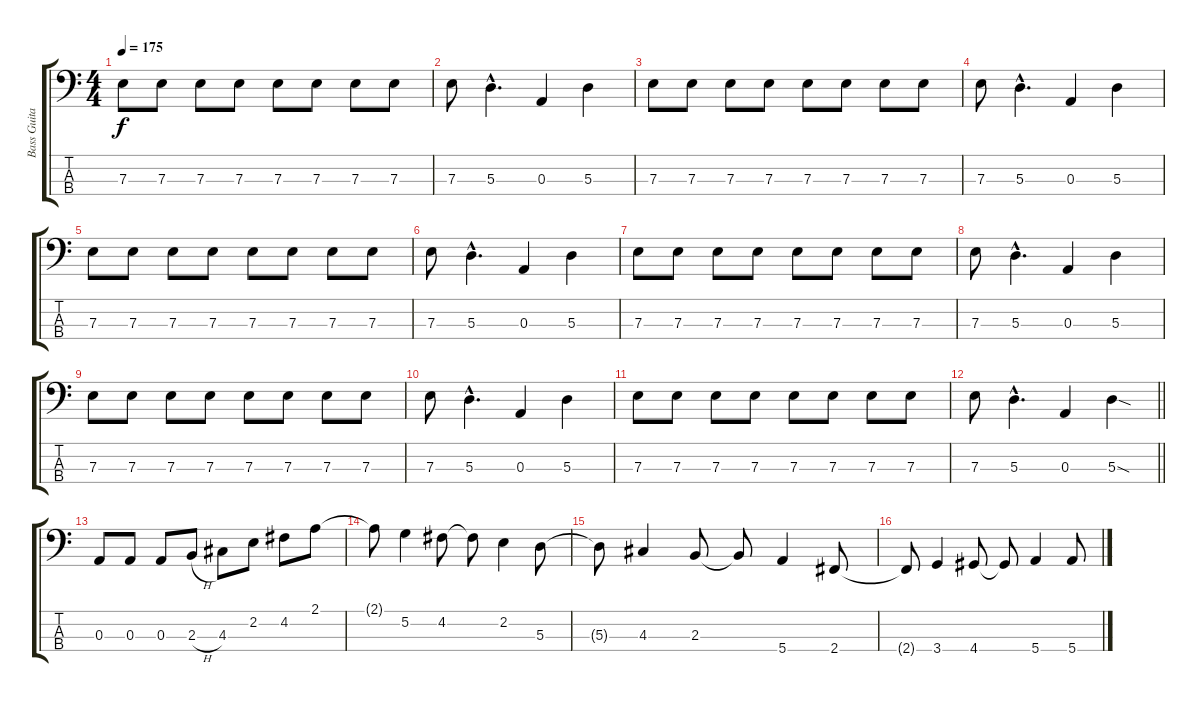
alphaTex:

\track ("Bass Guitar" "Bass Guita") {instrument electricbassfinger}
\staff {score tabs}
\tuning (G2 D2 A1 E1) {hide}
\ts (4 4)
\tempo 175
\clef f4
\ks c
7.3.8{dy f} 7.3.8 7.3.8 7.3.8 7.3.8 7.3.8 7.3.8 7.3.8 |
7.3.8 5.3{hac}.4{d} 0.3.4 5.3.4 |
7.3.8 7.3.8 7.3.8 7.3.8 7.3.8 7.3.8 7.3.8 7.3.8 |
7.3.8 5.3{hac}.4{d} 0.3.4 5.3.4 |
7.3.8 7.3.8 7.3.8 7.3.8 7.3.8 7.3.8 7.3.8 7.3.8 |
7.3.8 5.3{hac}.4{d} 0.3.4 5.3.4 |
7.3.8 7.3.8 7.3.8 7.3.8 7.3.8 7.3.8 7.3.8 7.3.8 |
7.3.8 5.3{hac}.4{d} 0.3.4 5.3.4 |
7.3.8 7.3.8 7.3.8 7.3.8 7.3.8 7.3.8 7.3.8 7.3.8 |
7.3.8 5.3{hac}.4{d} 0.3.4 5.3.4 |
7.3.8 7.3.8 7.3.8 7.3.8 7.3.8 7.3.8 7.3.8 7.3.8 |
\barLineRight lightlight
7.3.8 5.3{hac}.4{d} 0.3.4 5.3{sod}.4 |
0.3.8 0.3.8 0.3.8 2.3{h}.8 4.3.8 2.2.8 4.2.8 2.1.8 |
2.1{t}.8 5.2.4 4.2.8 4.2{t}.8 2.2.4 5.3.8 |
5.3{t}.8 4.3.4 2.3.8 2.3{t}.8 5.4.4 2.4.8 |
2.4{t}.8 3.4.4 4.4.8 4.4{t}.8 5.4.4 5.4.8
